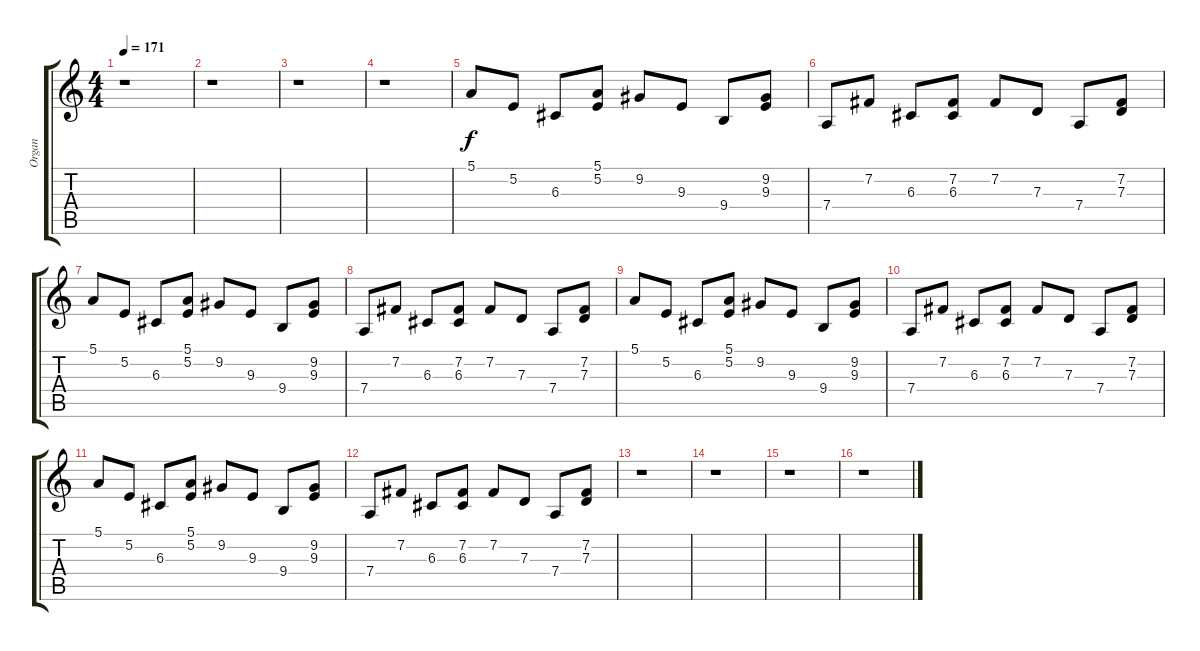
\track ("Organ" "Organ") {instrument drawbarorgan}
\staff {score tabs}
\tuning (E4 B3 G3 D3 A2 E2) {hide}
\ts (4 4)
\tempo 171
\clef g2
\ks c
r.1{dy f} |
r.1 |
r.1 |
r.1 |
5.1.8 5.2.8 6.3.8 (5.1 5.2).8 9.2.8 9.3.8 9.4.8 (9.2 9.3).8 |
7.4.8 7.2.8 6.3.8 (7.2 6.3).8 7.2.8 7.3.8 7.4.8 (7.2 7.3).8 |
5.1.8 5.2.8 6.3.8 (5.1 5.2).8 9.2.8 9.3.8 9.4.8 (9.2 9.3).8 |
7.4.8 7.2.8 6.3.8 (7.2 6.3).8 7.2.8 7.3.8 7.4.8 (7.2 7.3).8 |
5.1.8 5.2.8 6.3.8 (5.1 5.2).8 9.2.8 9.3.8 9.4.8 (9.2 9.3).8 |
7.4.8 7.2.8 6.3.8 (7.2 6.3).8 7.2.8 7.3.8 7.4.8 (7.2 7.3).8 |
5.1.8 5.2.8 6.3.8 (5.1 5.2).8 9.2.8 9.3.8 9.4.8 (9.2 9.3).8 |
7.4.8 7.2.8 6.3.8 (7.2 6.3).8 7.2.8 7.3.8 7.4.8 (7.2 7.3).8 |
r.1 |
r.1 |
r.1 |
r.1
